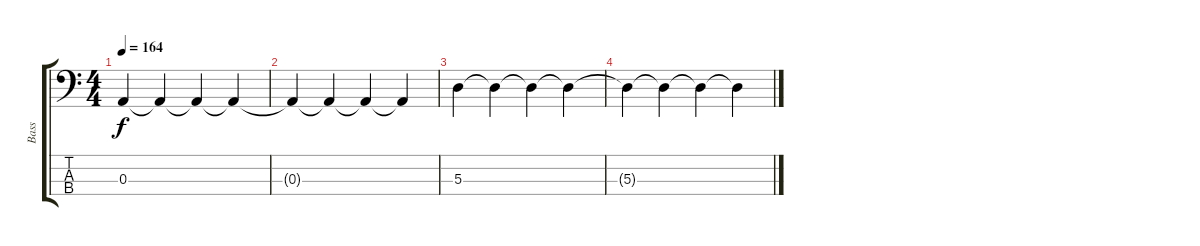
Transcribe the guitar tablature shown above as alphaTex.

\track ("Bass" "Bass") {instrument electricbassfinger}
\staff {score tabs}
\tuning (G2 D2 A1 E1) {hide}
\ts (4 4)
\tempo 164
\clef f4
\ks c
0.3.4{dy f} 0.3{t}.4 0.3{t}.4 0.3{t}.4 |
0.3{t}.4 0.3{t}.4 0.3{t}.4 0.3{t}.4 |
5.3.4 5.3{t}.4 5.3{t}.4 5.3{t}.4 |
5.3{t}.4 5.3{t}.4 5.3{t}.4 5.3{t}.4
